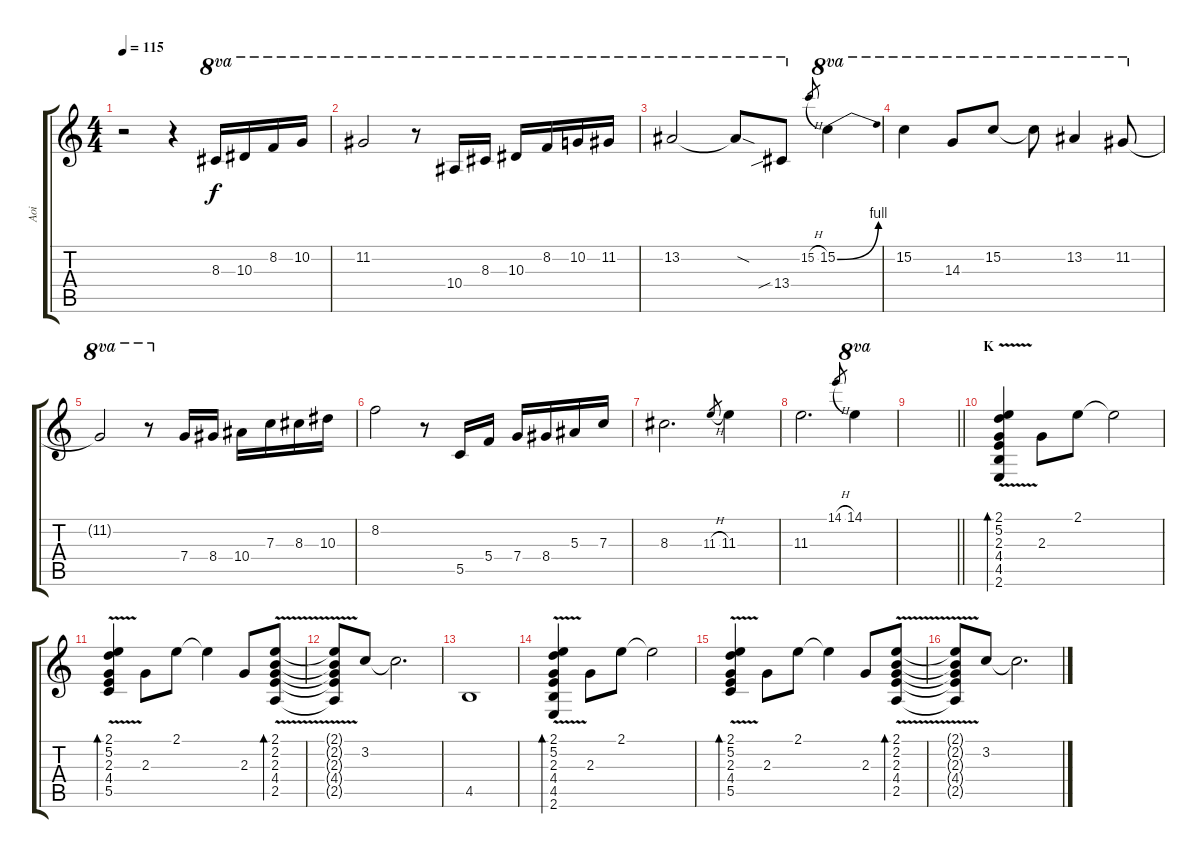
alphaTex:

\track ("Aoi" "Aoi") {instrument distortionguitar}
\staff {score tabs}
\tuning (D4 A3 F3 C3 G2 D2) {hide}
\ts (4 4)
\tempo 115
\clef g2
\ks c
r.2{dy f volume 16} r.4 8.3.16{ot 8va} 10.3.16{ot 8va} 8.2.16{ot 8va} 10.2.16{ot 8va} |
11.2.2{ot 8va} r.8{ot 8va} 10.4.16{ot 8va} 8.3.16{ot 8va} 10.3.16{ot 8va} 8.2.16{ot 8va} 10.2.16{ot 8va} 11.2.16{ot 8va} |
13.2.2{ot 8va} 13.2{sod t}.8{ot 8va} 13.4{sib}.8{ot 8va} 15.2{h}.8{gr} 15.2{be (bend 0 0 60 4)}.4{ot 8va} |
15.2.4{ot 8va} 14.3.8{ot 8va} 15.2.8{ot 8va} 15.2{t}.8{ot 8va} 13.2.4{ot 8va} 11.2.8{ot 8va} |
11.2{t}.2{ot 8va} r.8{ot 8va} 7.4.16 8.4.16 10.4.16 7.3.16 8.3.16 10.3.16 |
8.2.2 r.8 5.5.16 5.4.16 7.4.16 8.4.16 5.3.16 7.3.16 |
8.3.2{d} 11.3{h}.8{gr} 11.3.4 |
11.3.2{d} 14.1{h}.8{gr} 14.1.4{ot 8va} |
\barLineRight lightlight
|
\section ("" "K")
(2.1{v} 5.2{v} 2.3{v} 4.4{v} 4.5{v} 2.6{v}).4{bd 60 volume 13 instrument electricguitarclean} 2.3.8 2.1.8 2.1{t}.2 |
(2.1{v} 5.2{v} 2.3{v} 4.4{v} 5.5{v}).4{bd 60} 2.3.8 2.1.8 2.1{t}.4 2.3.8 (2.1{v} 2.2{v} 2.3{v} 4.4{v} 2.5{v}).8{bd 60} |
(2.1{t} 2.2{t} 2.3{t} 4.4{t} 2.5{t}).8 3.2.8 3.2{t}.2{d} |
4.5.1 |
(2.1{v} 5.2{v} 2.3{v} 4.4{v} 4.5{v} 2.6{v}).4{bd 60} 2.3.8 2.1.8 2.1{t}.2 |
(2.1{v} 5.2{v} 2.3{v} 4.4{v} 5.5{v}).4{bd 60} 2.3.8 2.1.8 2.1{t}.4 2.3.8 (2.1{v} 2.2{v} 2.3{v} 4.4{v} 2.5{v}).8{bd 60} |
(2.1{t} 2.2{t} 2.3{t} 4.4{t} 2.5{t}).8 3.2.8 3.2{t}.2{d}
